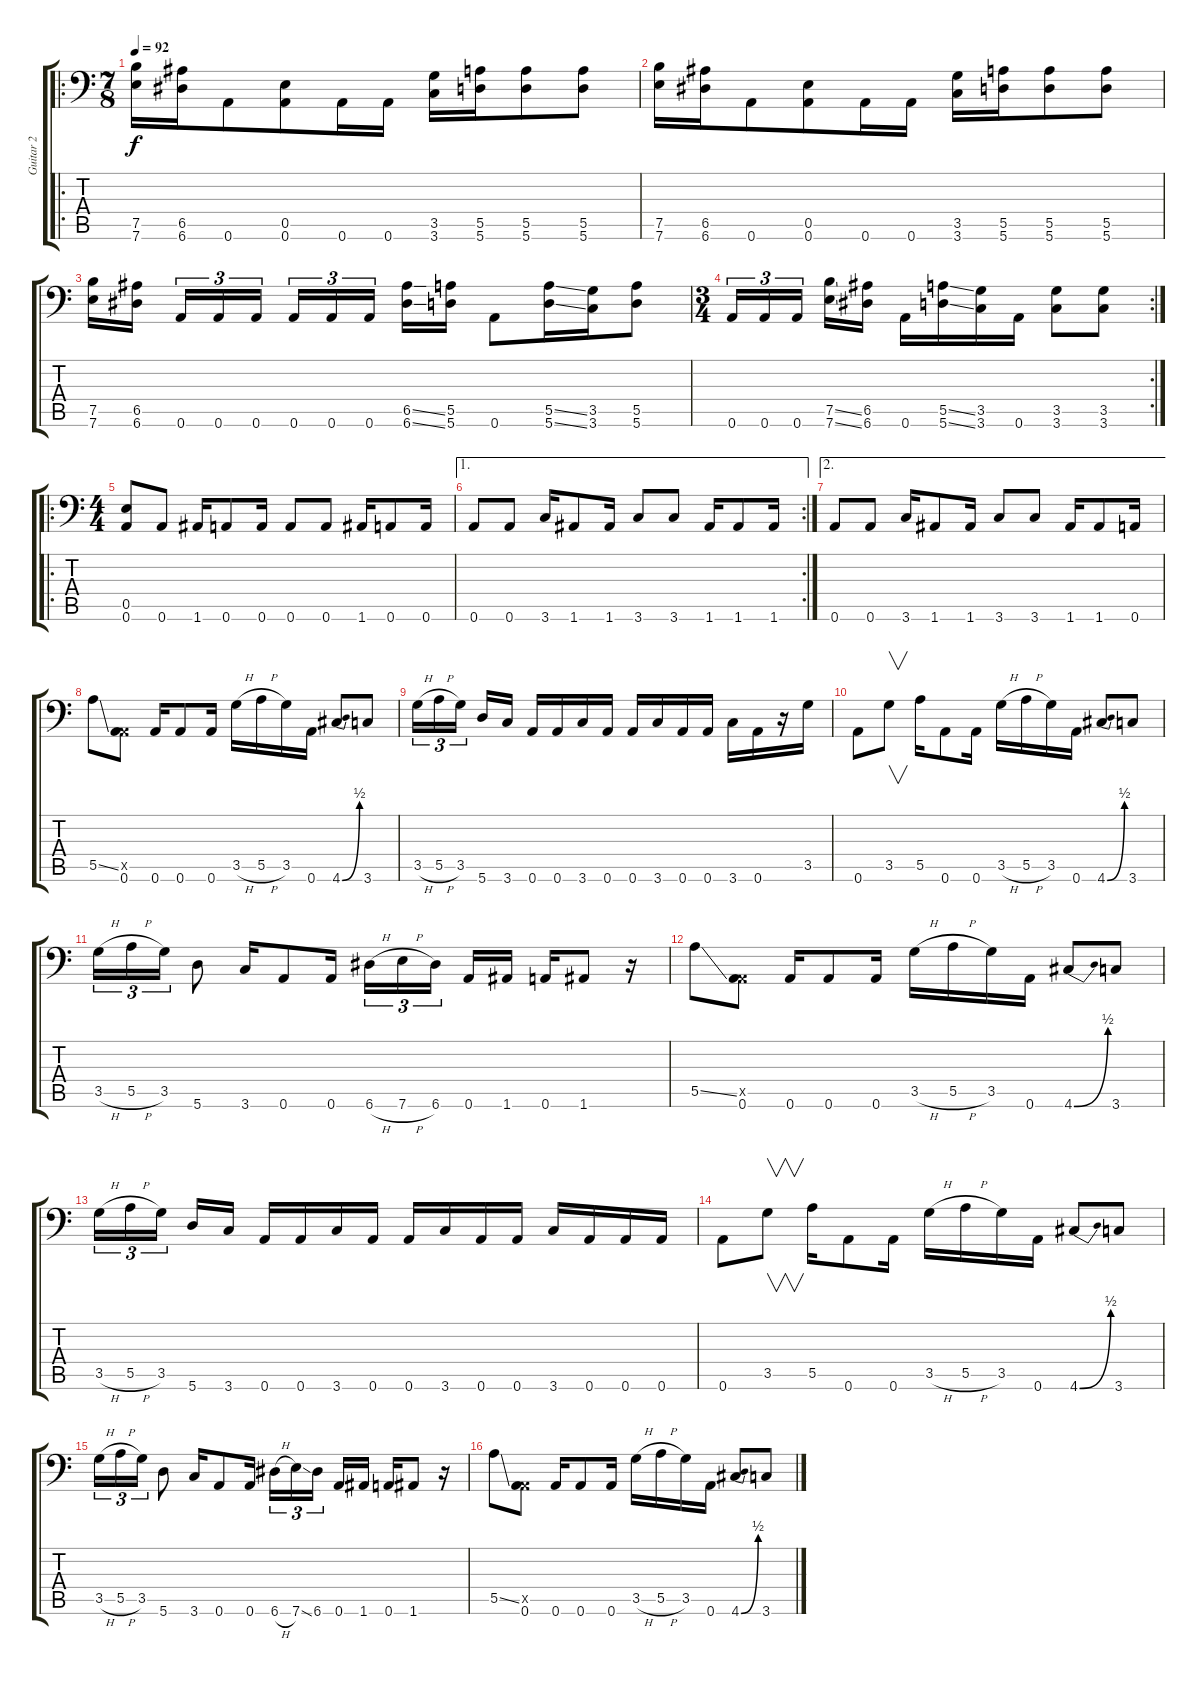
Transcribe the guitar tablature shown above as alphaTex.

\track ("Guitar 2" "Guitar 2") {instrument distortionguitar}
\staff {score tabs}
\tuning (B3 Gb3 D3 A2 E2 A1) {hide}
\ro
\ts (7 8)
\tempo 92
\clef f4
\ks c
(7.5 7.6).16{dy f} (6.5 6.6).16 0.6.8 (0.5 0.6).8 0.6.16 0.6.16 (3.5 3.6).16 (5.5 5.6).16 (5.5 5.6).8 (5.5 5.6).8 |
(7.5 7.6).16 (6.5 6.6).16 0.6.8 (0.5 0.6).8 0.6.16 0.6.16 (3.5 3.6).16 (5.5 5.6).16 (5.5 5.6).8 (5.5 5.6).8 |
(7.5 7.6).16 (6.5 6.6).16 0.6.16{tu (3 2)} 0.6.16{tu (3 2)} 0.6.16{tu (3 2)} 0.6.16{tu (3 2)} 0.6.16{tu (3 2)} 0.6.16{tu (3 2)} (6.5{ss} 6.6{ss}).16 (5.5 5.6).16 0.6.8 (5.5{ss} 5.6{ss}).16 (3.5 3.6).16 (5.5 5.6).8 |
\rc 2
\ts (3 4)
0.6.16{tu (3 2)} 0.6.16{tu (3 2)} 0.6.16{tu (3 2)} (7.5{ss} 7.6{ss}).16 (6.5 6.6).16 0.6.16 (5.5{ss} 5.6{ss}).16 (3.5 3.6).16 0.6.16 (3.5 3.6).8 (3.5 3.6).8 |
\ro
\ts (4 4)
(0.5 0.6).8 0.6.8 1.6.16 0.6.8 0.6.16 0.6.8 0.6.8 1.6.16 0.6.8 0.6.16 |
\ae 1
\rc 2
0.6.8 0.6.8 3.6.16 1.6.8 1.6.16 3.6.8 3.6.8 1.6.16 1.6.8 1.6.16 |
\ae 2
0.6.8 0.6.8 3.6.16 1.6.8 1.6.16 3.6.8 3.6.8 1.6.16 1.6.8 0.6.16 |
5.5{ss}.8 (-7.5{x} 0.6).8 0.6.16 0.6.8 0.6.16 3.5{h}.16 5.5{h}.16 3.5.16 0.6.16 4.6{be (bend 0 0 60 2)}.8 3.6.8 |
3.5{h}.16{tu (3 2)} 5.5{h}.16{tu (3 2)} 3.5.16{tu (3 2)} 5.6.16 3.6.16 0.6.16 0.6.16 3.6.16 0.6.16 0.6.16 3.6.16 0.6.16 0.6.16 3.6.16 0.6.16 r.16 3.5.16 |
0.6.8 3.5.8{v} 5.5.16 0.6.8 0.6.16 3.5{h}.16 5.5{h}.16 3.5.16 0.6.16 4.6{be (bend 0 0 60 2)}.8 3.6.8 |
3.5{h}.16{tu (3 2)} 5.5{h}.16{tu (3 2)} 3.5.16{tu (3 2)} 5.6.8 3.6.16 0.6.8 0.6.16 6.6{h}.16{tu (3 2)} 7.6{h}.16{tu (3 2)} 6.6.16{tu (3 2)} 0.6.16 1.6.16 0.6.16 1.6.8 r.16 |
5.5{ss}.8 (-7.5{x} 0.6).8 0.6.16 0.6.8 0.6.16 3.5{h}.16 5.5{h}.16 3.5.16 0.6.16 4.6{be (bend 0 0 60 2)}.8 3.6.8 |
3.5{h}.16{tu (3 2)} 5.5{h}.16{tu (3 2)} 3.5.16{tu (3 2)} 5.6.16 3.6.16 0.6.16 0.6.16 3.6.16 0.6.16 0.6.16 3.6.16 0.6.16 0.6.16 3.6.16 0.6.16 0.6.16 0.6.16 |
0.6.8 3.5.8{v} 5.5.16 0.6.8 0.6.16 3.5{h}.16 5.5{h}.16 3.5.16 0.6.16 4.6{be (bend 0 0 60 2)}.8 3.6.8 |
3.5{h}.16{tu (3 2)} 5.5{h}.16{tu (3 2)} 3.5.16{tu (3 2)} 5.6.8 3.6.16 0.6.8 0.6.16 6.6{h}.16{tu (3 2)} 7.6{ss}.16{tu (3 2)} 6.6.16{tu (3 2)} 0.6.16 1.6.16 0.6.16 1.6.8 r.16 |
5.5{ss}.8 (-7.5{x} 0.6).8 0.6.16 0.6.8 0.6.16 3.5{h}.16 5.5{h}.16 3.5.16 0.6.16 4.6{be (bend 0 0 60 2)}.8 3.6.8
